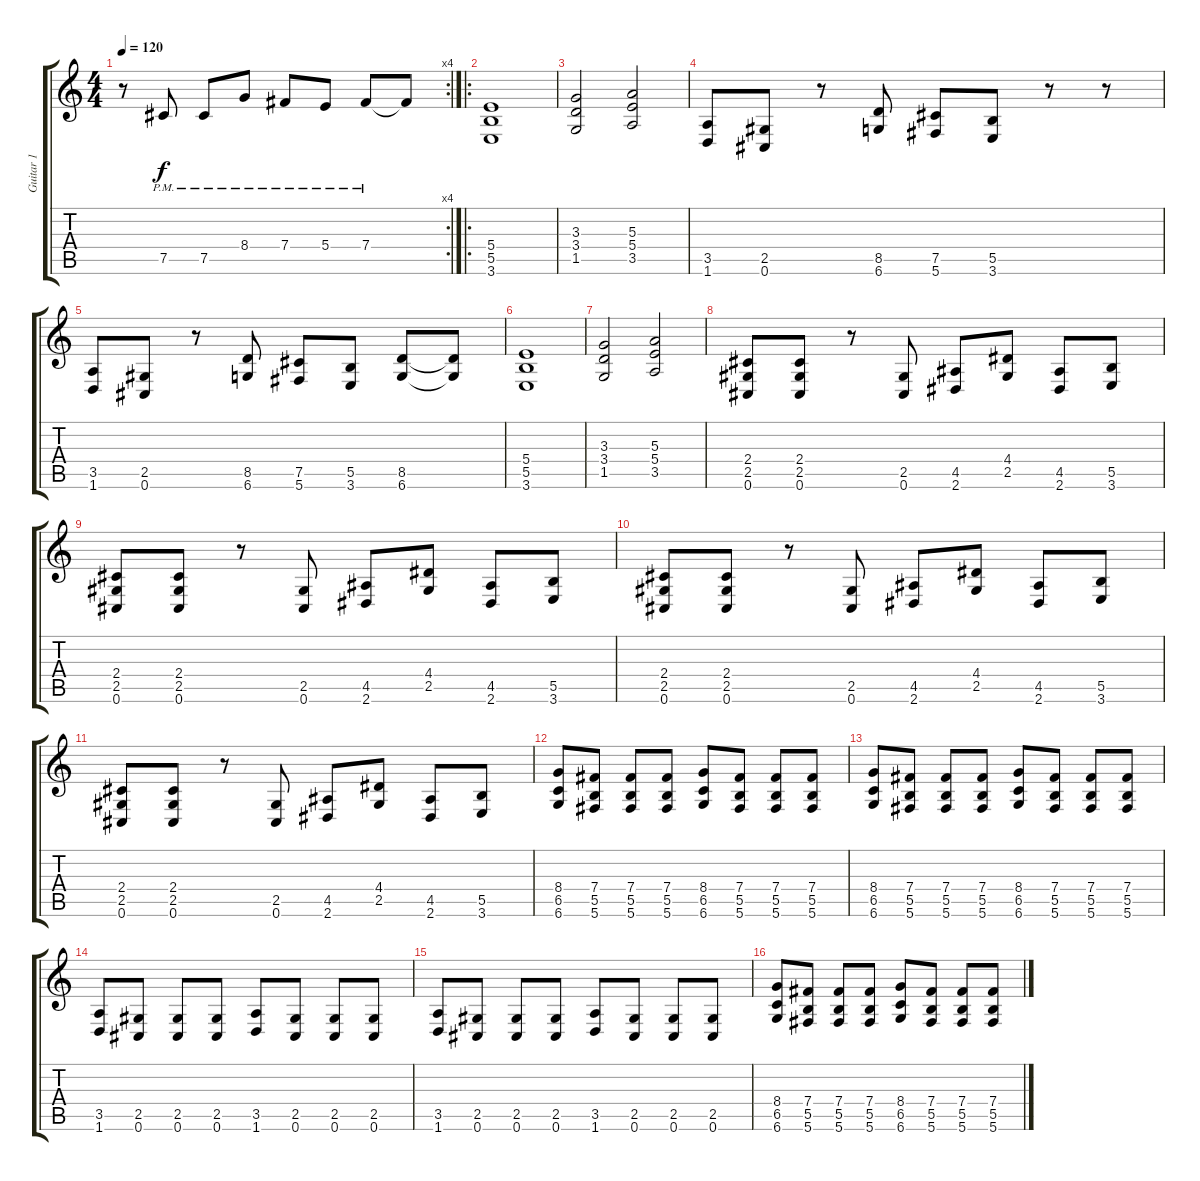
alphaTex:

\track ("Guitar 1" "Guitar 1") {instrument distortionguitar}
\staff {score tabs}
\tuning (Db4 Ab3 E3 B2 Gb2 Db2) {hide}
\rc 4
\ts (4 4)
\tempo 120
\clef g2
\ks c
r.8{dy f} 7.5{pm}.8 7.5{pm}.8 8.4{pm}.8 7.4{pm}.8 5.4{pm}.8 7.4{pm}.8 7.4{t}.8 |
\ro
(5.4 5.5 3.6).1 |
(3.3 3.4 1.5).2 (5.3 5.4 3.5).2 |
(3.5 1.6).8 (2.5 0.6).8 r.8 (8.5 6.6).8 (7.5 5.6).8 (5.5 3.6).8 r.8 r.8 |
(3.5 1.6).8 (2.5 0.6).8 r.8 (8.5 6.6).8 (7.5 5.6).8 (5.5 3.6).8 (8.5 6.6).8 (8.5{t} 6.6{t}).8 |
(5.4 5.5 3.6).1 |
(3.3 3.4 1.5).2 (5.3 5.4 3.5).2 |
(2.4 2.5 0.6).8 (2.4 2.5 0.6).8 r.8 (2.5 0.6).8 (4.5 2.6).8 (4.4 2.5).8 (4.5 2.6).8 (5.5 3.6).8 |
(2.4 2.5 0.6).8 (2.4 2.5 0.6).8 r.8 (2.5 0.6).8 (4.5 2.6).8 (4.4 2.5).8 (4.5 2.6).8 (5.5 3.6).8 |
(2.4 2.5 0.6).8 (2.4 2.5 0.6).8 r.8 (2.5 0.6).8 (4.5 2.6).8 (4.4 2.5).8 (4.5 2.6).8 (5.5 3.6).8 |
(2.4 2.5 0.6).8 (2.4 2.5 0.6).8 r.8 (2.5 0.6).8 (4.5 2.6).8 (4.4 2.5).8 (4.5 2.6).8 (5.5 3.6).8 |
(8.4 6.5 6.6).8 (7.4 5.5 5.6).8 (7.4 5.5 5.6).8 (7.4 5.5 5.6).8 (8.4 6.5 6.6).8 (7.4 5.5 5.6).8 (7.4 5.5 5.6).8 (7.4 5.5 5.6).8 |
(8.4 6.5 6.6).8 (7.4 5.5 5.6).8 (7.4 5.5 5.6).8 (7.4 5.5 5.6).8 (8.4 6.5 6.6).8 (7.4 5.5 5.6).8 (7.4 5.5 5.6).8 (7.4 5.5 5.6).8 |
(3.5 1.6).8 (2.5 0.6).8 (2.5 0.6).8 (2.5 0.6).8 (3.5 1.6).8 (2.5 0.6).8 (2.5 0.6).8 (2.5 0.6).8 |
(3.5 1.6).8 (2.5 0.6).8 (2.5 0.6).8 (2.5 0.6).8 (3.5 1.6).8 (2.5 0.6).8 (2.5 0.6).8 (2.5 0.6).8 |
(8.4 6.5 6.6).8 (7.4 5.5 5.6).8 (7.4 5.5 5.6).8 (7.4 5.5 5.6).8 (8.4 6.5 6.6).8 (7.4 5.5 5.6).8 (7.4 5.5 5.6).8 (7.4 5.5 5.6).8
